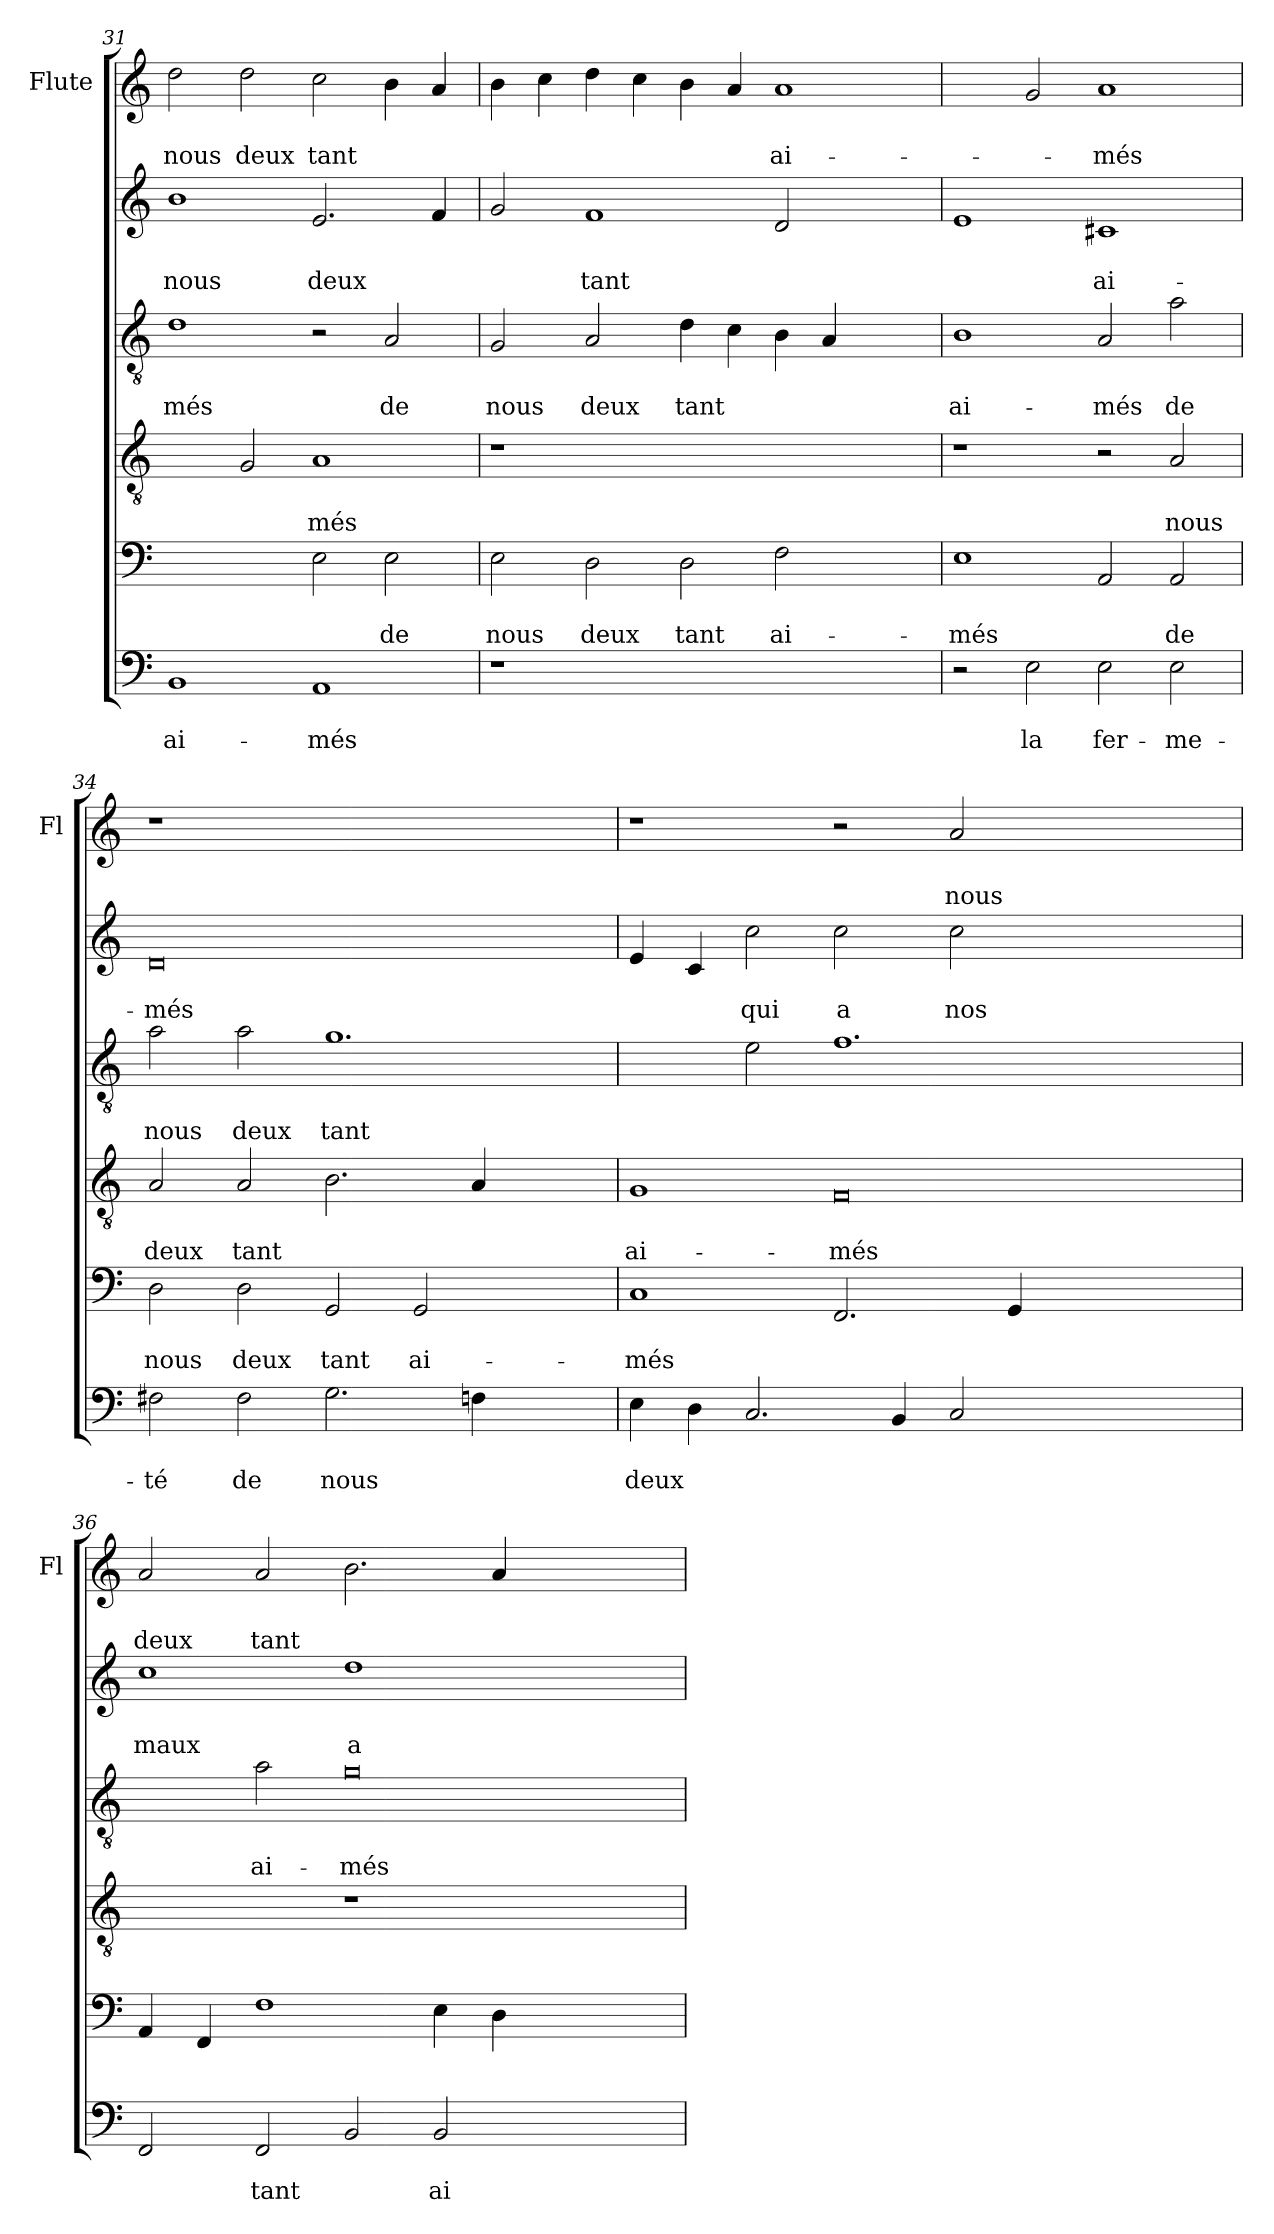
**kern	**text	**text	**kern	**text	**text	**kern	**text	**text	**kern	**text	**text	**kern	**text	**text	**kern	**text	**text
*part6	*part6	*part6	*part5	*part5	*part5	*part4	*part4	*part4	*part3	*part3	*part3	*part2	*part2	*part2	*part1	*part1	*part1
*staff6	*staff6	*staff6	*staff5	*staff5	*staff5	*staff4	*staff4	*staff4	*staff3	*staff3	*staff3	*staff2	*staff2	*staff2	*staff1	*staff1	*staff1
*	*	*	*	*	*	*	*	*	*	*	*	*	*	*	*I"Flute	*	*
*	*	*	*	*	*	*	*	*	*	*	*	*	*	*	*I'Fl	*	*
*clefF4	*	*	*clefF4	*	*	*clefGv2	*	*	*clefGv2	*	*	*clefG2	*	*	*clefG2	*	*
*k[]	*	*	*k[]	*	*	*k[]	*	*	*k[]	*	*	*k[]	*	*	*k[]	*	*
*C:	*	*	*C:	*	*	*C:	*	*	*C:	*	*	*C:	*	*	*C:	*	*
=31	=31	=31	=31	=31	=31	=31	=31	=31	=31	=31	=31	=31	=31	=31	=31	=31	=31
!	!	!LO:LY:b	!	!	!	!	!	!	!	!	!LO:LY:b	!	!	!LO:LY:b	!	!	!LO:LY:b
1BB	.	ai-	1Dyy	.	.	2A/yy	.	.	1d	.	-més	1b	.	nous	2dd\	.	nous
!	!	!	!	!	!	!	!	!	!	!	!	!	!	!	!	!	!LO:LY:b
.	.	.	.	.	.	2G/	.	.	.	.	.	.	.	.	2dd\	.	deux
!	!	!LO:LY:b	!	!	!	!	!	!LO:LY:b	!	!	!	!	!	!LO:LY:b	!	!	!LO:LY:b
1AA	.	-més	2E\	.	.	1A	.	-més	2r	.	.	2.e/	.	deux	2cc\	.	tant
!	!	!	!	!	!LO:LY:b	!	!	!	!	!	!LO:LY:b	!	!	!	!	!	!
.	.	.	2E\	.	de	.	.	.	2A/	.	de	.	.	.	4b\	.	.
.	.	.	.	.	.	.	.	.	.	.	.	4f/	.	.	4a/	.	.
=32	=32	=32	=32	=32	=32	=32	=32	=32	=32	=32	=32	=32	=32	=32	=32	=32	=32
!	!	!	!	!	!LO:LY:b	!	!	!	!	!	!LO:LY:b	!	!	!	!	!	!
1r	.	.	2E\	.	nous	1r	.	.	2G/	.	nous	2g/	.	.	4b\	.	.
.	.	.	.	.	.	.	.	.	.	.	.	.	.	.	4cc\	.	.
!	!	!	!	!	!LO:LY:b	!	!	!	!	!	!LO:LY:b	!	!	!LO:LY:b	!	!	!
.	.	.	2D\	.	deux	.	.	.	2A/	.	deux	1f	.	tant	4dd\	.	.
.	.	.	.	.	.	.	.	.	.	.	.	.	.	.	4cc\	.	.
!	!	!	!	!	!LO:LY:b	!	!	!	!	!	!LO:LY:b	!	!	!	!	!	!
1.ryy	.	.	2D\	.	tant	1.ryy	.	.	4d\	.	tant	.	.	.	4b\	.	.
.	.	.	.	.	.	.	.	.	4c\	.	.	.	.	.	4a/	.	.
!	!	!	!	!	!LO:LY:b	!	!	!	!	!	!	!	!	!	!	!	!LO:LY:b
.	.	.	2F\	.	ai-	.	.	.	4B\	.	.	2d/	.	.	1a	.	ai-
.	.	.	.	.	.	.	.	.	4A/	.	.	.	.	.	.	.	.
.	.	.	2ryy	.	.	.	.	.	2ryy	.	.	2ryy	.	.	.	.	.
!!LO:PB:g=z
=33	=33	=33	=33	=33	=33	=33	=33	=33	=33	=33	=33	=33	=33	=33	=33	=33	=33
!	!	!	!	!	!LO:LY:b	!	!	!	!	!	!LO:LY:b	!	!	!	!	!	!
2r	.	.	1E	.	-més	1r	.	.	1B	.	ai-	1e	.	.	2a/yy	.	.
!	!	!LO:LY:b	!	!	!	!	!	!	!	!	!	!	!	!	!	!	!
2E\	.	la	.	.	.	.	.	.	.	.	.	.	.	.	2g/	.	.
!	!	!LO:LY:b	!	!	!	!	!	!	!	!	!LO:LY:b	!	!	!LO:LY:b	!	!	!LO:LY:b
2E\	.	fer-	2AA/	.	.	2r	.	.	2A/	.	-més	1c#X	.	ai-	1a	.	-més
!	!	!LO:LY:b	!	!	!LO:LY:b	!	!	!LO:LY:b	!	!	!LO:LY:b	!	!	!	!	!	!
2E\	.	-me-	2AA/	.	de	2A/	.	nous	2a\	.	de	.	.	.	.	.	.
=34	=34	=34	=34	=34	=34	=34	=34	=34	=34	=34	=34	=34	=34	=34	=34	=34	=34
!	!	!LO:LY:b	!	!	!LO:LY:b	!	!	!LO:LY:b	!	!	!LO:LY:b	!	!	!LO:LY:b	!	!	!
2F#X\	.	-té	2D\	.	nous	2A/	.	deux	2a\	.	nous	0d	.	-més	1r	.	.
!	!	!LO:LY:b	!	!	!LO:LY:b	!	!	!LO:LY:b	!	!	!LO:LY:b	!	!	!	!	!	!
2F#\	.	de	2D\	.	deux	2A/	.	tant	2a\	.	deux	.	.	.	.	.	.
!	!	!LO:LY:b	!	!	!LO:LY:b	!	!	!	!	!	!LO:LY:b	!	!	!	!	!	!
2.G\	.	nous	2GG/	.	tant	2.B\	.	.	1.g	.	tant	.	.	.	1.ryy	.	.
!	!	!	!	!	!LO:LY:b	!	!	!	!	!	!	!	!	!	!	!	!
.	.	.	2GG/	.	ai-	.	.	.	.	.	.	.	.	.	.	.	.
4Fn\	.	.	.	.	.	4A/	.	.	.	.	.	.	.	.	.	.	.
2ryy	.	.	2ryy	.	.	2ryy	.	.	.	.	.	2ryy	.	.	.	.	.
=35	=35	=35	=35	=35	=35	=35	=35	=35	=35	=35	=35	=35	=35	=35	=35	=35	=35
!	!	!LO:LY:b	!	!	!LO:LY:b	!	!	!LO:LY:b	!	!	!	!	!	!	!	!	!
4E\	.	deux	1C	.	-més	1G	.	ai-	2g\yy	.	.	4e/	.	.	1r	.	.
4D\	.	.	.	.	.	.	.	.	.	.	.	4c/	.	.	.	.	.
!	!	!	!	!	!	!	!	!	!	!	!	!	!	!LO:LY:b	!	!	!
2.C/	.	.	.	.	.	.	.	.	2e\	.	.	2cc\	.	qui	.	.	.
!	!	!	!	!	!	!	!	!LO:LY:b	!	!	!	!	!	!LO:LY:b	!	!	!
.	.	.	2.FF/	.	.	0F	.	-més	1.f	.	.	2cc\	.	a	2r	.	.
4BB/	.	.	.	.	.	.	.	.	.	.	.	.	.	.	.	.	.
!	!	!	!	!	!	!	!	!	!	!	!	!	!	!LO:LY:b	!	!	!LO:LY:b
2C/	.	.	.	.	.	.	.	.	.	.	.	2cc\	.	nos	2a/	.	nous
.	.	.	4GG/	.	.	.	.	.	.	.	.	.	.	.	.	.	.
1ryy	.	.	1ryy	.	.	.	.	.	.	.	.	1ryy	.	.	1ryy	.	.
.	.	.	.	.	.	.	.	.	2ryy	.	.	.	.	.	.	.	.
=36	=36	=36	=36	=36	=36	=36	=36	=36	=36	=36	=36	=36	=36	=36	=36	=36	=36
!	!	!	!	!	!	!	!	!	!	!	!	!	!	!LO:LY:b	!	!	!LO:LY:b
2FF/	.	.	4AA/	.	.	1Fyy	.	.	2f\yy	.	.	1cc	.	maux	2a/	.	deux
.	.	.	4FF/	.	.	.	.	.	.	.	.	.	.	.	.	.	.
!	!	!LO:LY:b	!	!	!	!	!	!	!	!	!LO:LY:b	!	!	!	!	!	!LO:LY:b
2FF/	.	tant	1F	.	.	.	.	.	2a\	.	ai-	.	.	.	2a/	.	tant
!	!	!	!	!	!	!	!	!	!	!	!LO:LY:b	!	!	!LO:LY:b	!	!	!
2BB/	.	.	.	.	.	1r	.	.	0g	.	-més	1dd	.	a	2.b\	.	.
!	!	!LO:LY:b	!	!	!	!	!	!	!	!	!	!	!	!	!	!	!
2BB/	.	ai-	4E\	.	.	.	.	.	.	.	.	.	.	.	.	.	.
.	.	.	4D\	.	.	.	.	.	.	.	.	.	.	.	4a/	.	.
1ryy	.	.	1ryy	.	.	1ryy	.	.	.	.	.	1ryy	.	.	1ryy	.	.
=	=	=	=	=	=	=	=	=	=	=	=	=	=	=	=	=	=
*-	*-	*-	*-	*-	*-	*-	*-	*-	*-	*-	*-	*-	*-	*-	*-	*-	*-
